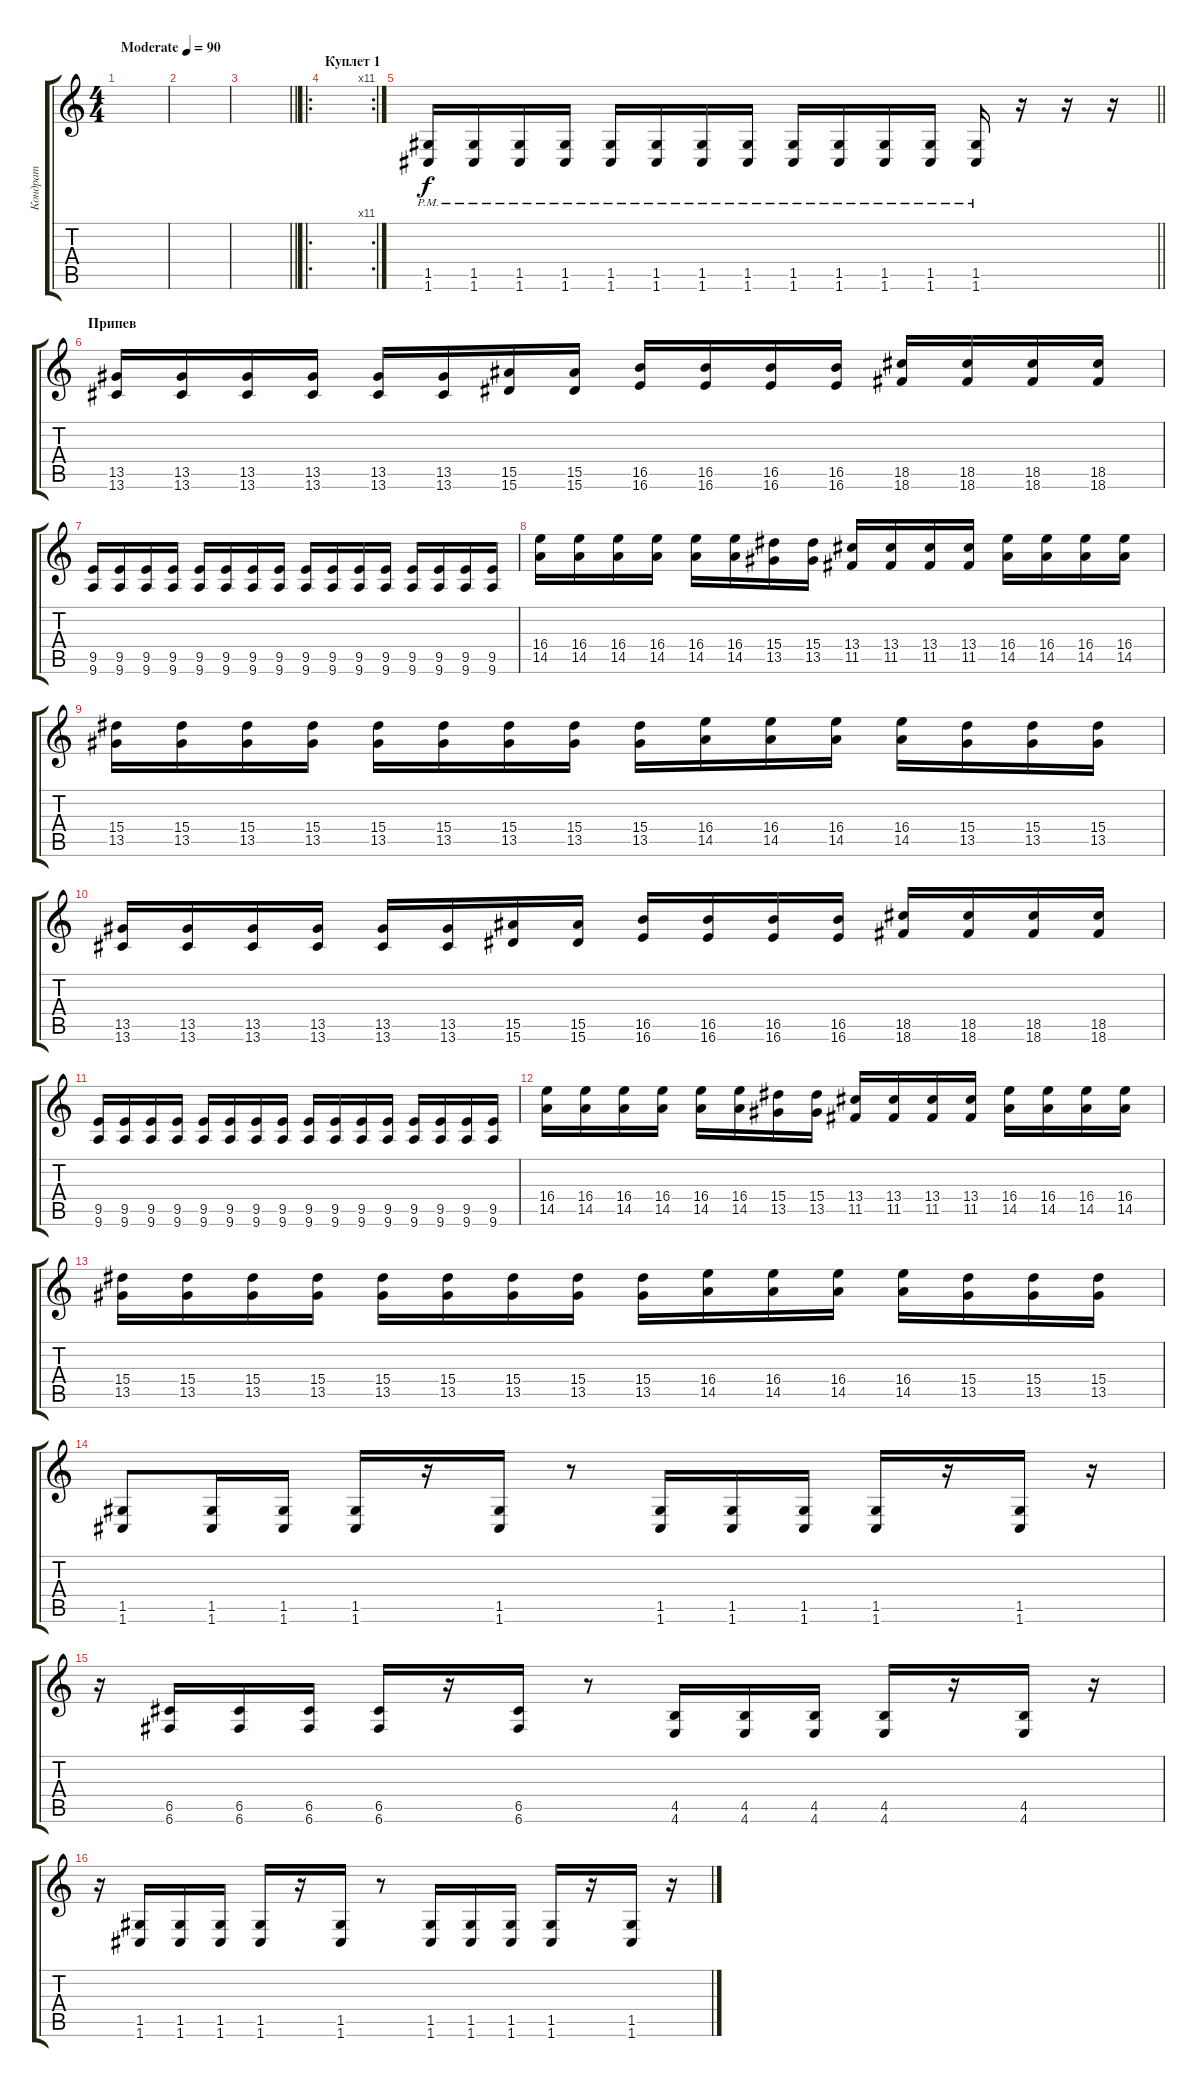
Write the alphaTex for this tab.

\track ("Кондрат" "Кондрат") {instrument overdrivenguitar}
\staff {score tabs}
\tuning (D4 A3 F3 C3 G2 C2) {hide}
\ts (4 4)
\tempo (90 "Moderate")
\clef g2
\ks c
|
|
\barLineRight lightlight
|
\ro
\rc 11
\section ("" "Куплет 1")
|
\barLineRight lightlight
(1.5{pm} 1.6{pm}).16 (1.5{pm} 1.6{pm}).16 (1.5{pm} 1.6{pm}).16 (1.5{pm} 1.6{pm}).16 (1.5{pm} 1.6{pm}).16 (1.5{pm} 1.6{pm}).16 (1.5{pm} 1.6{pm}).16 (1.5{pm} 1.6{pm}).16 (1.5{pm} 1.6{pm}).16 (1.5{pm} 1.6{pm}).16 (1.5{pm} 1.6{pm}).16 (1.5{pm} 1.6{pm}).16 (1.5{pm} 1.6{pm}).16 r.16 r.16 r.16 |
\section ("" "Припев")
(13.5 13.6).16 (13.5 13.6).16 (13.5 13.6).16 (13.5 13.6).16 (13.5 13.6).16 (13.5 13.6).16 (15.5 15.6).16 (15.5 15.6).16 (16.5 16.6).16 (16.5 16.6).16 (16.5 16.6).16 (16.5 16.6).16 (18.5 18.6).16 (18.5 18.6).16 (18.5 18.6).16 (18.5 18.6).16 |
(9.5 9.6).16 (9.5 9.6).16 (9.5 9.6).16 (9.5 9.6).16 (9.5 9.6).16 (9.5 9.6).16 (9.5 9.6).16 (9.5 9.6).16 (9.5 9.6).16 (9.5 9.6).16 (9.5 9.6).16 (9.5 9.6).16 (9.5 9.6).16 (9.5 9.6).16 (9.5 9.6).16 (9.5 9.6).16 |
(16.4 14.5).16 (16.4 14.5).16 (16.4 14.5).16 (16.4 14.5).16 (16.4 14.5).16 (16.4 14.5).16 (15.4 13.5).16 (15.4 13.5).16 (13.4 11.5).16 (13.4 11.5).16 (13.4 11.5).16 (13.4 11.5).16 (16.4 14.5).16 (16.4 14.5).16 (16.4 14.5).16 (16.4 14.5).16 |
(15.4 13.5).16 (15.4 13.5).16 (15.4 13.5).16 (15.4 13.5).16 (15.4 13.5).16 (15.4 13.5).16 (15.4 13.5).16 (15.4 13.5).16 (15.4 13.5).16 (16.4 14.5).16 (16.4 14.5).16 (16.4 14.5).16 (16.4 14.5).16 (15.4 13.5).16 (15.4 13.5).16 (15.4 13.5).16 |
(13.5 13.6).16 (13.5 13.6).16 (13.5 13.6).16 (13.5 13.6).16 (13.5 13.6).16 (13.5 13.6).16 (15.5 15.6).16 (15.5 15.6).16 (16.5 16.6).16 (16.5 16.6).16 (16.5 16.6).16 (16.5 16.6).16 (18.5 18.6).16 (18.5 18.6).16 (18.5 18.6).16 (18.5 18.6).16 |
(9.5 9.6).16 (9.5 9.6).16 (9.5 9.6).16 (9.5 9.6).16 (9.5 9.6).16 (9.5 9.6).16 (9.5 9.6).16 (9.5 9.6).16 (9.5 9.6).16 (9.5 9.6).16 (9.5 9.6).16 (9.5 9.6).16 (9.5 9.6).16 (9.5 9.6).16 (9.5 9.6).16 (9.5 9.6).16 |
(16.4 14.5).16 (16.4 14.5).16 (16.4 14.5).16 (16.4 14.5).16 (16.4 14.5).16 (16.4 14.5).16 (15.4 13.5).16 (15.4 13.5).16 (13.4 11.5).16 (13.4 11.5).16 (13.4 11.5).16 (13.4 11.5).16 (16.4 14.5).16 (16.4 14.5).16 (16.4 14.5).16 (16.4 14.5).16 |
(15.4 13.5).16 (15.4 13.5).16 (15.4 13.5).16 (15.4 13.5).16 (15.4 13.5).16 (15.4 13.5).16 (15.4 13.5).16 (15.4 13.5).16 (15.4 13.5).16 (16.4 14.5).16 (16.4 14.5).16 (16.4 14.5).16 (16.4 14.5).16 (15.4 13.5).16 (15.4 13.5).16 (15.4 13.5).16 |
(1.5 1.6).8 (1.5 1.6).16 (1.5 1.6).16 (1.5 1.6).16 r.16 (1.5 1.6).16 r.8 (1.5 1.6).16 (1.5 1.6).16 (1.5 1.6).16 (1.5 1.6).16 r.16 (1.5 1.6).16 r.16 |
r.16 (6.5 6.6).16 (6.5 6.6).16 (6.5 6.6).16 (6.5 6.6).16 r.16 (6.5 6.6).16 r.8 (4.5 4.6).16 (4.5 4.6).16 (4.5 4.6).16 (4.5 4.6).16 r.16 (4.5 4.6).16 r.16 |
r.16 (1.5 1.6).16 (1.5 1.6).16 (1.5 1.6).16 (1.5 1.6).16 r.16 (1.5 1.6).16 r.8 (1.5 1.6).16 (1.5 1.6).16 (1.5 1.6).16 (1.5 1.6).16 r.16 (1.5 1.6).16 r.16
